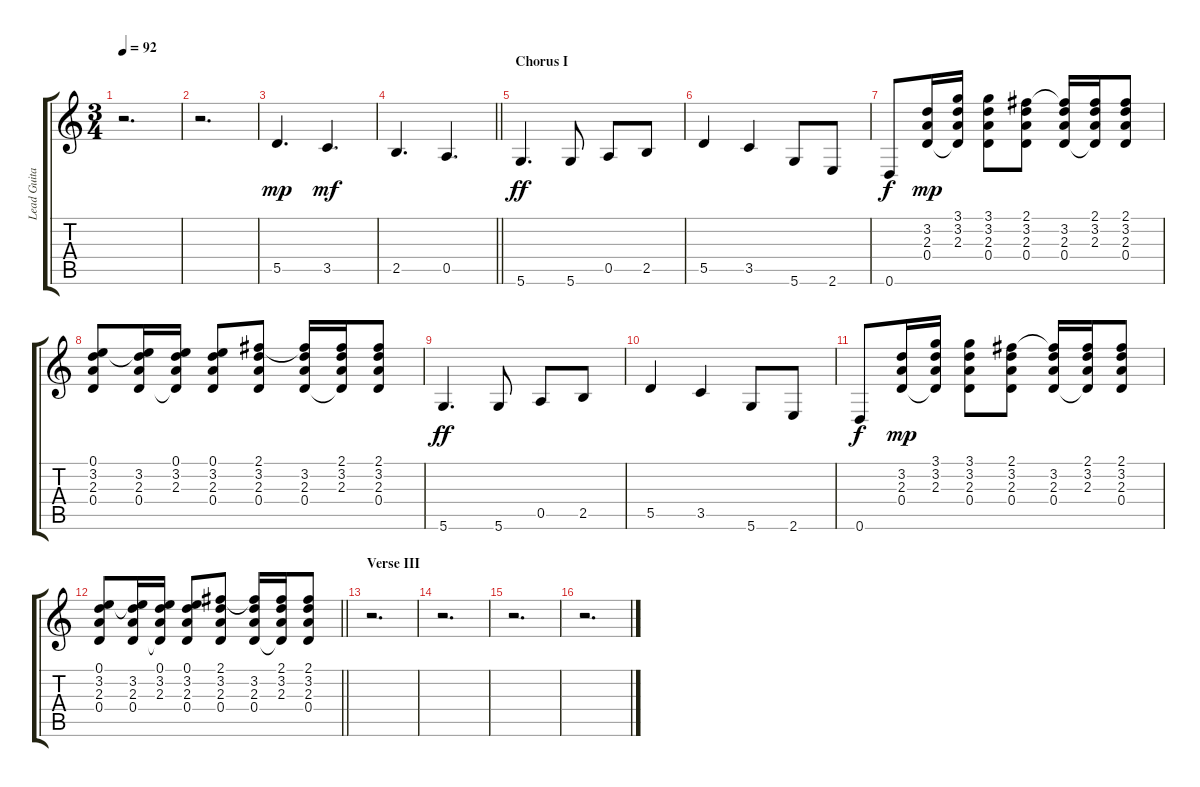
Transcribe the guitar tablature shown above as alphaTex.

\track ("Lead Guitar" "Lead Guita") {instrument acousticguitarsteel}
\staff {score tabs}
\tuning (E4 B3 G3 D3 A2 D2) {hide}
\ts (3 4)
\tempo 92
\clef g2
\ks c
r.2{d dy mp} |
r.2{d} |
5.5.4{d} 3.5.4{d dy mf} |
\barLineRight lightlight
2.5.4{d} 0.5.4{d} |
\section ("" "Chorus I")
5.6.4{d dy ff} 5.6.8 0.5.8 2.5.8 |
5.5.4 3.5.4 5.6.8 2.6.8 |
0.6.8{dy f} (3.2 2.3 0.4).16{dy mp} (3.1 3.2 2.3 0.4{t}).16 (3.1 3.2 2.3 0.4).8 (2.1 3.2 2.3 0.4).8 (2.1{t} 3.2 2.3 0.4).16 (2.1 3.2 2.3 0.4{t}).16 (2.1 3.2 2.3 0.4).8 |
(0.1 3.2 2.3 0.4).8 (0.1{t} 3.2 2.3 0.4).16 (0.1 3.2 2.3 0.4{t}).16 (0.1 3.2 2.3 0.4).8 (2.1 3.2 2.3 0.4).8 (2.1{t} 3.2 2.3 0.4).16 (2.1 3.2 2.3 0.4{t}).16 (2.1 3.2 2.3 0.4).8 |
5.6.4{d dy ff} 5.6.8 0.5.8 2.5.8 |
5.5.4 3.5.4 5.6.8 2.6.8 |
0.6.8{dy f} (3.2 2.3 0.4).16{dy mp} (3.1 3.2 2.3 0.4{t}).16 (3.1 3.2 2.3 0.4).8 (2.1 3.2 2.3 0.4).8 (2.1{t} 3.2 2.3 0.4).16 (2.1 3.2 2.3 0.4{t}).16 (2.1 3.2 2.3 0.4).8 |
\barLineRight lightlight
(0.1 3.2 2.3 0.4).8 (0.1{t} 3.2 2.3 0.4).16 (0.1 3.2 2.3 0.4{t}).16 (0.1 3.2 2.3 0.4).8 (2.1 3.2 2.3 0.4).8 (2.1{t} 3.2 2.3 0.4).16 (2.1 3.2 2.3 0.4{t}).16 (2.1 3.2 2.3 0.4).8 |
\section ("" "Verse III")
r.2{d} |
r.2{d} |
r.2{d} |
r.2{d}
